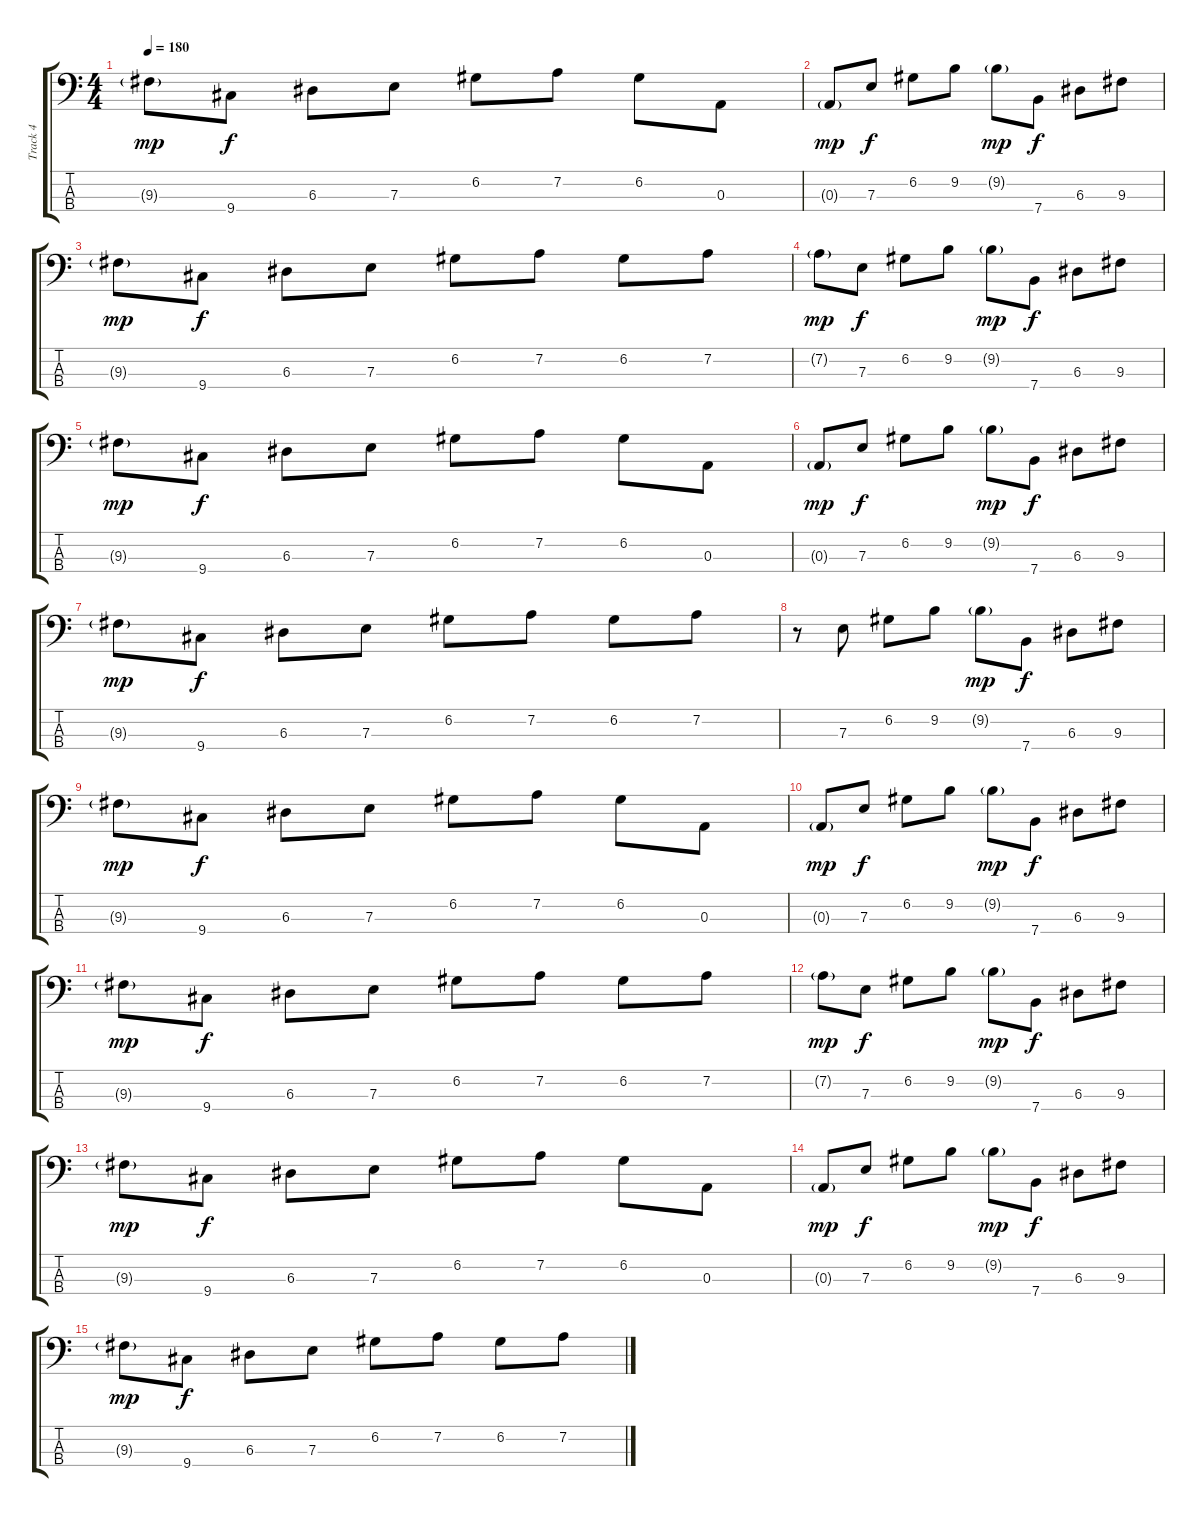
\track ("Track 4" "Track 4") {instrument electricbasspick}
\staff {score tabs}
\tuning (G2 D2 A1 E1) {hide}
\ts (4 4)
\tempo 180
\clef f4
\ks c
9.3{g}.8{dy mp} 9.4.8{dy f} 6.3.8 7.3.8 6.2.8 7.2.8 6.2.8 0.3.8 |
0.3{g}.8{dy mp} 7.3.8{dy f} 6.2.8 9.2.8 9.2{g}.8{dy mp} 7.4.8{dy f} 6.3.8 9.3.8 |
9.3{g}.8{dy mp} 9.4.8{dy f} 6.3.8 7.3.8 6.2.8 7.2.8 6.2.8 7.2.8 |
7.2{g}.8{dy mp} 7.3.8{dy f} 6.2.8 9.2.8 9.2{g}.8{dy mp} 7.4.8{dy f} 6.3.8 9.3.8 |
9.3{g}.8{dy mp} 9.4.8{dy f} 6.3.8 7.3.8 6.2.8 7.2.8 6.2.8 0.3.8 |
0.3{g}.8{dy mp} 7.3.8{dy f} 6.2.8 9.2.8 9.2{g}.8{dy mp} 7.4.8{dy f} 6.3.8 9.3.8 |
9.3{g}.8{dy mp} 9.4.8{dy f} 6.3.8 7.3.8 6.2.8 7.2.8 6.2.8 7.2.8 |
r.8 7.3.8 6.2.8 9.2.8 9.2{g}.8{dy mp} 7.4.8{dy f} 6.3.8 9.3.8 |
9.3{g}.8{dy mp} 9.4.8{dy f} 6.3.8 7.3.8 6.2.8 7.2.8 6.2.8 0.3.8 |
0.3{g}.8{dy mp} 7.3.8{dy f} 6.2.8 9.2.8 9.2{g}.8{dy mp} 7.4.8{dy f} 6.3.8 9.3.8 |
9.3{g}.8{dy mp} 9.4.8{dy f} 6.3.8 7.3.8 6.2.8 7.2.8 6.2.8 7.2.8 |
7.2{g}.8{dy mp} 7.3.8{dy f} 6.2.8 9.2.8 9.2{g}.8{dy mp} 7.4.8{dy f} 6.3.8 9.3.8 |
9.3{g}.8{dy mp} 9.4.8{dy f} 6.3.8 7.3.8 6.2.8 7.2.8 6.2.8 0.3.8 |
0.3{g}.8{dy mp} 7.3.8{dy f} 6.2.8 9.2.8 9.2{g}.8{dy mp} 7.4.8{dy f} 6.3.8 9.3.8 |
9.3{g}.8{dy mp} 9.4.8{dy f} 6.3.8 7.3.8 6.2.8 7.2.8 6.2.8 7.2.8
